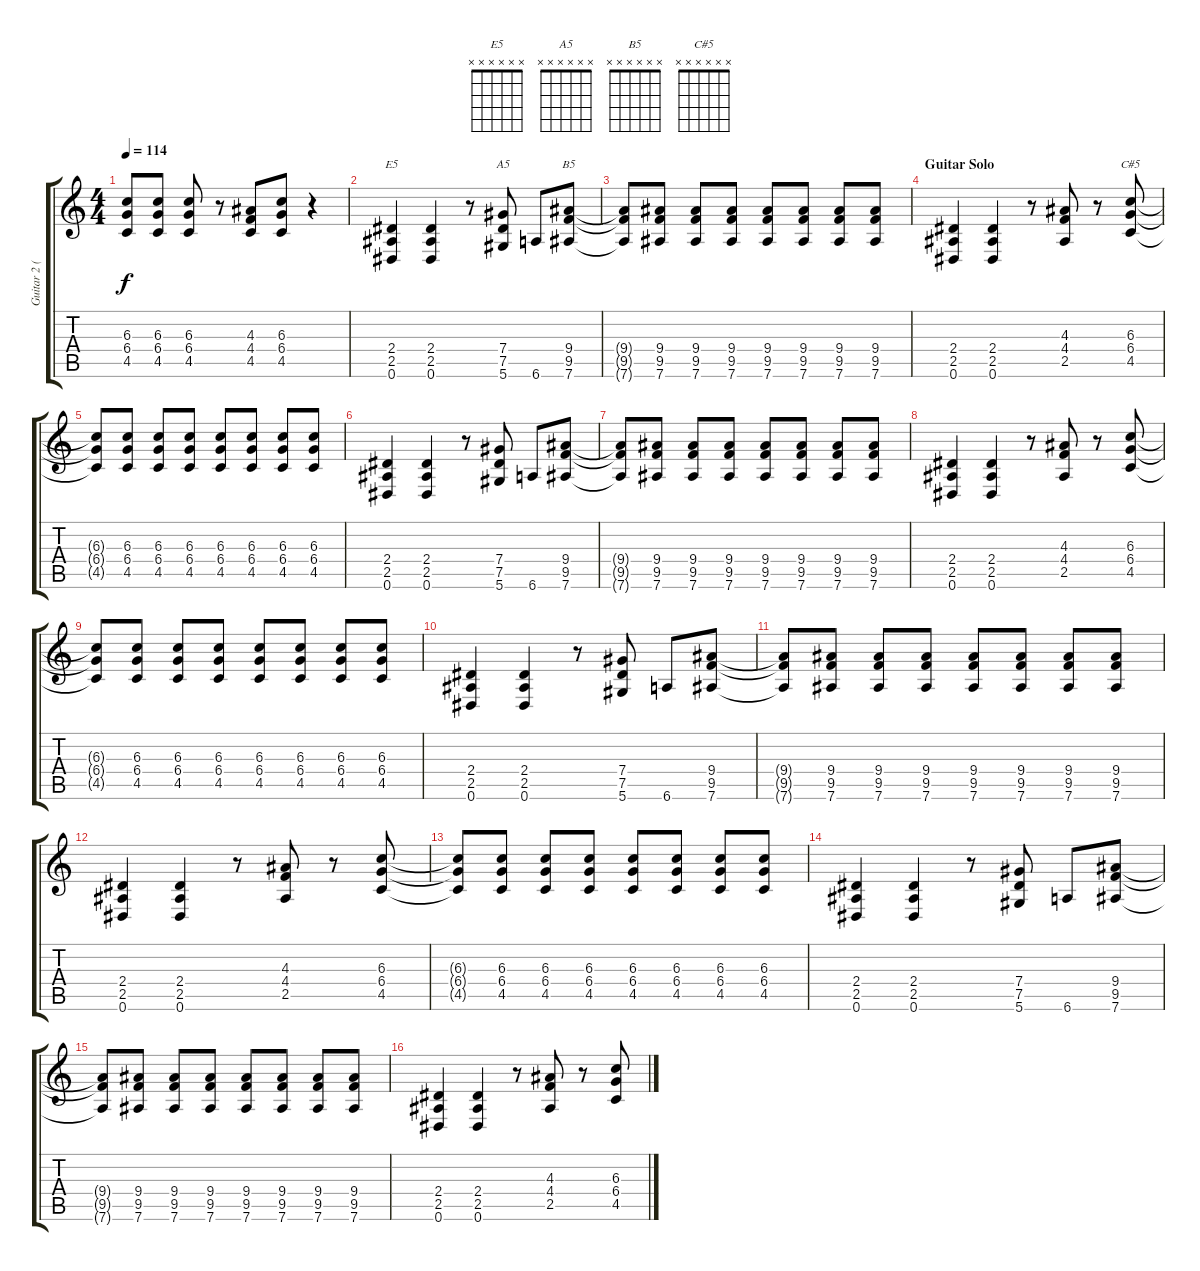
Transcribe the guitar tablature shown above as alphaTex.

\track ("Guitar 2 (Izzy)" "Guitar 2 (") {instrument overdrivenguitar}
\staff {score tabs}
\tuning (Eb4 Bb3 Gb3 Db3 Ab2 Eb2) {hide}
\chord ("E5" x x x x x x)
\chord ("A5" x x x x x x)
\chord ("B5" x x x x x x)
\chord ("C#5" x x x x x x)
\ts (4 4)
\tempo 114
\clef g2
\ks c
(6.3{t} 6.4{t} 4.5{t}).8{dy f} (6.3 6.4 4.5).8 (6.3 6.4 4.5).8 r.8 (4.3 4.4 4.5).8 (6.3 6.4 4.5).8 r.4 |
(2.4 2.5 0.6).4{ch "E5"} (2.4 2.5 0.6).4 r.8 (7.4 7.5 5.6).8{ch "A5"} 6.6.8 (9.4 9.5 7.6).8{ch "B5"} |
(9.4{t} 9.5{t} 7.6{t}).8 (9.4 9.5 7.6).8 (9.4 9.5 7.6).8 (9.4 9.5 7.6).8 (9.4 9.5 7.6).8 (9.4 9.5 7.6).8 (9.4 9.5 7.6).8 (9.4 9.5 7.6).8 |
\section ("" "Guitar Solo")
(2.4 2.5 0.6).4 (2.4 2.5 0.6).4 r.8 (4.3 4.4 2.5).8 r.8 (6.3 6.4 4.5).8{ch "C#5"} |
(6.3{t} 6.4{t} 4.5{t}).8 (6.3 6.4 4.5).8 (6.3 6.4 4.5).8 (6.3 6.4 4.5).8 (6.3 6.4 4.5).8 (6.3 6.4 4.5).8 (6.3 6.4 4.5).8 (6.3 6.4 4.5).8 |
(2.4 2.5 0.6).4 (2.4 2.5 0.6).4 r.8 (7.4 7.5 5.6).8 6.6.8 (9.4 9.5 7.6).8 |
(9.4{t} 9.5{t} 7.6{t}).8 (9.4 9.5 7.6).8 (9.4 9.5 7.6).8 (9.4 9.5 7.6).8 (9.4 9.5 7.6).8 (9.4 9.5 7.6).8 (9.4 9.5 7.6).8 (9.4 9.5 7.6).8 |
(2.4 2.5 0.6).4 (2.4 2.5 0.6).4 r.8 (4.3 4.4 2.5).8 r.8 (6.3 6.4 4.5).8 |
(6.3{t} 6.4{t} 4.5{t}).8 (6.3 6.4 4.5).8 (6.3 6.4 4.5).8 (6.3 6.4 4.5).8 (6.3 6.4 4.5).8 (6.3 6.4 4.5).8 (6.3 6.4 4.5).8 (6.3 6.4 4.5).8 |
(2.4 2.5 0.6).4 (2.4 2.5 0.6).4 r.8 (7.4 7.5 5.6).8 6.6.8 (9.4 9.5 7.6).8 |
(9.4{t} 9.5{t} 7.6{t}).8 (9.4 9.5 7.6).8 (9.4 9.5 7.6).8 (9.4 9.5 7.6).8 (9.4 9.5 7.6).8 (9.4 9.5 7.6).8 (9.4 9.5 7.6).8 (9.4 9.5 7.6).8 |
(2.4 2.5 0.6).4 (2.4 2.5 0.6).4 r.8 (4.3 4.4 2.5).8 r.8 (6.3 6.4 4.5).8 |
(6.3{t} 6.4{t} 4.5{t}).8 (6.3 6.4 4.5).8 (6.3 6.4 4.5).8 (6.3 6.4 4.5).8 (6.3 6.4 4.5).8 (6.3 6.4 4.5).8 (6.3 6.4 4.5).8 (6.3 6.4 4.5).8 |
(2.4 2.5 0.6).4 (2.4 2.5 0.6).4 r.8 (7.4 7.5 5.6).8 6.6.8 (9.4 9.5 7.6).8 |
(9.4{t} 9.5{t} 7.6{t}).8 (9.4 9.5 7.6).8 (9.4 9.5 7.6).8 (9.4 9.5 7.6).8 (9.4 9.5 7.6).8 (9.4 9.5 7.6).8 (9.4 9.5 7.6).8 (9.4 9.5 7.6).8 |
(2.4 2.5 0.6).4 (2.4 2.5 0.6).4 r.8 (4.3 4.4 2.5).8 r.8 (6.3 6.4 4.5).8
